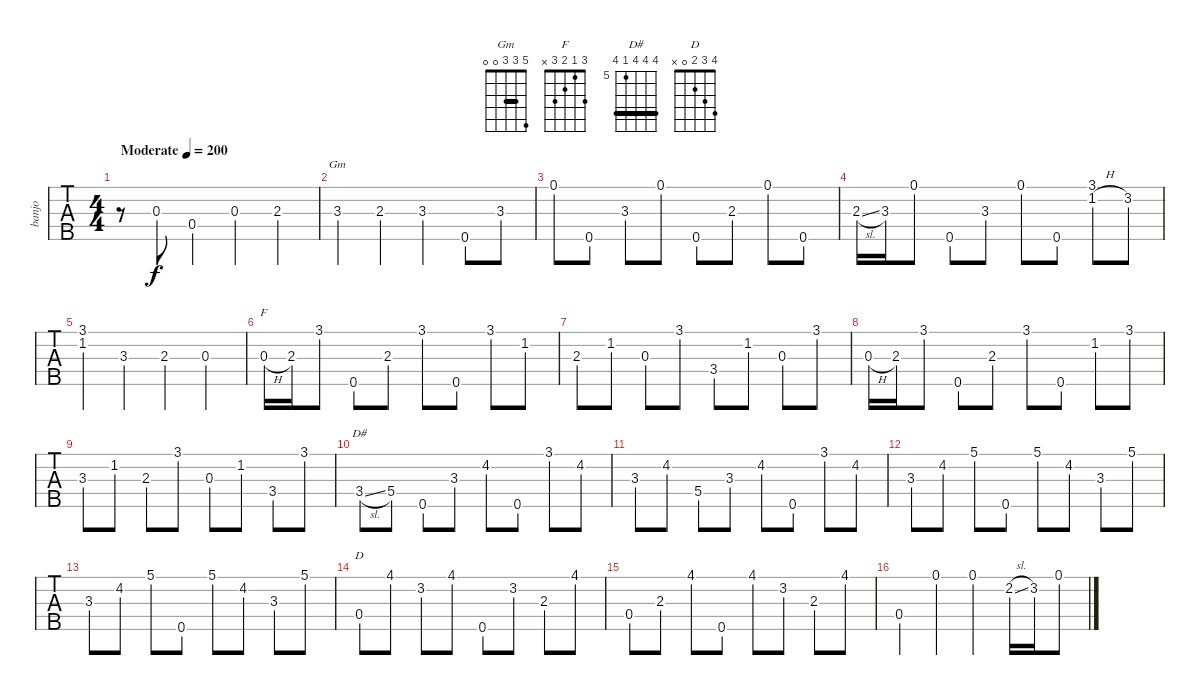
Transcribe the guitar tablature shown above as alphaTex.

\track ("banjo" "banjo") {instrument banjo}
\staff {tabs}
\tuning (D4 B3 G3 D3 G4) {hide}
\displaytranspose 12
\chord ("Gm" 5 3 3 0 0) {barre 3}
\chord ("F" 3 1 2 3 x)
\chord ("D#" 8 8 8 5 8) {firstfret 5 barre 8}
\chord ("D" 4 3 2 0 x)
\ts (4 4)
\tempo (200 "Moderate")
\clef g2
\ks c
r.8{dy f instrument banjo} 0.3.8 0.4.4 0.3.4 2.3.4 |
3.3.4{ch "Gm"} 2.3.4 3.3.4 0.5.8 3.3.8 |
0.1.8 0.5.8 3.3.8 0.1.8 0.5.8 2.3.8 0.1.8 0.5.8 |
2.3{sl}.16 3.3.16 0.1.8 0.5.8 3.3.8 0.1.8 0.5.8 (3.1 1.2{h}).8 3.2.8 |
(3.1 1.2).4 3.3.4 2.3.4 0.3.4 |
0.3{h}.16{ch "F"} 2.3.16 3.1.8 0.5.8 2.3.8 3.1.8 0.5.8 3.1.8 1.2.8 |
2.3.8 1.2.8 0.3.8 3.1.8 3.4.8 1.2.8 0.3.8 3.1.8 |
0.3{h}.16 2.3.16 3.1.8 0.5.8 2.3.8 3.1.8 0.5.8 1.2.8 3.1.8 |
3.3.8 1.2.8 2.3.8 3.1.8 0.3.8 1.2.8 3.4.8 3.1.8 |
3.4{sl}.8{ch "D#"} 5.4.8 0.5.8 3.3.8 4.2.8 0.5.8 3.1.8 4.2.8 |
3.3.8 4.2.8 5.4.8 3.3.8 4.2.8 0.5.8 3.1.8 4.2.8 |
3.3.8 4.2.8 5.1.8 0.5.8 5.1.8 4.2.8 3.3.8 5.1.8 |
3.3.8 4.2.8 5.1.8 0.5.8 5.1.8 4.2.8 3.3.8 5.1.8 |
0.4.8{ch "D"} 4.1.8 3.2.8 4.1.8 0.5.8 3.2.8 2.3.8 4.1.8 |
0.4.8 2.3.8 4.1.8 0.5.8 4.1.8 3.2.8 2.3.8 4.1.8 |
0.4.4 0.1.4 0.1.4 2.2{sl}.16 3.2.16 0.1.8
